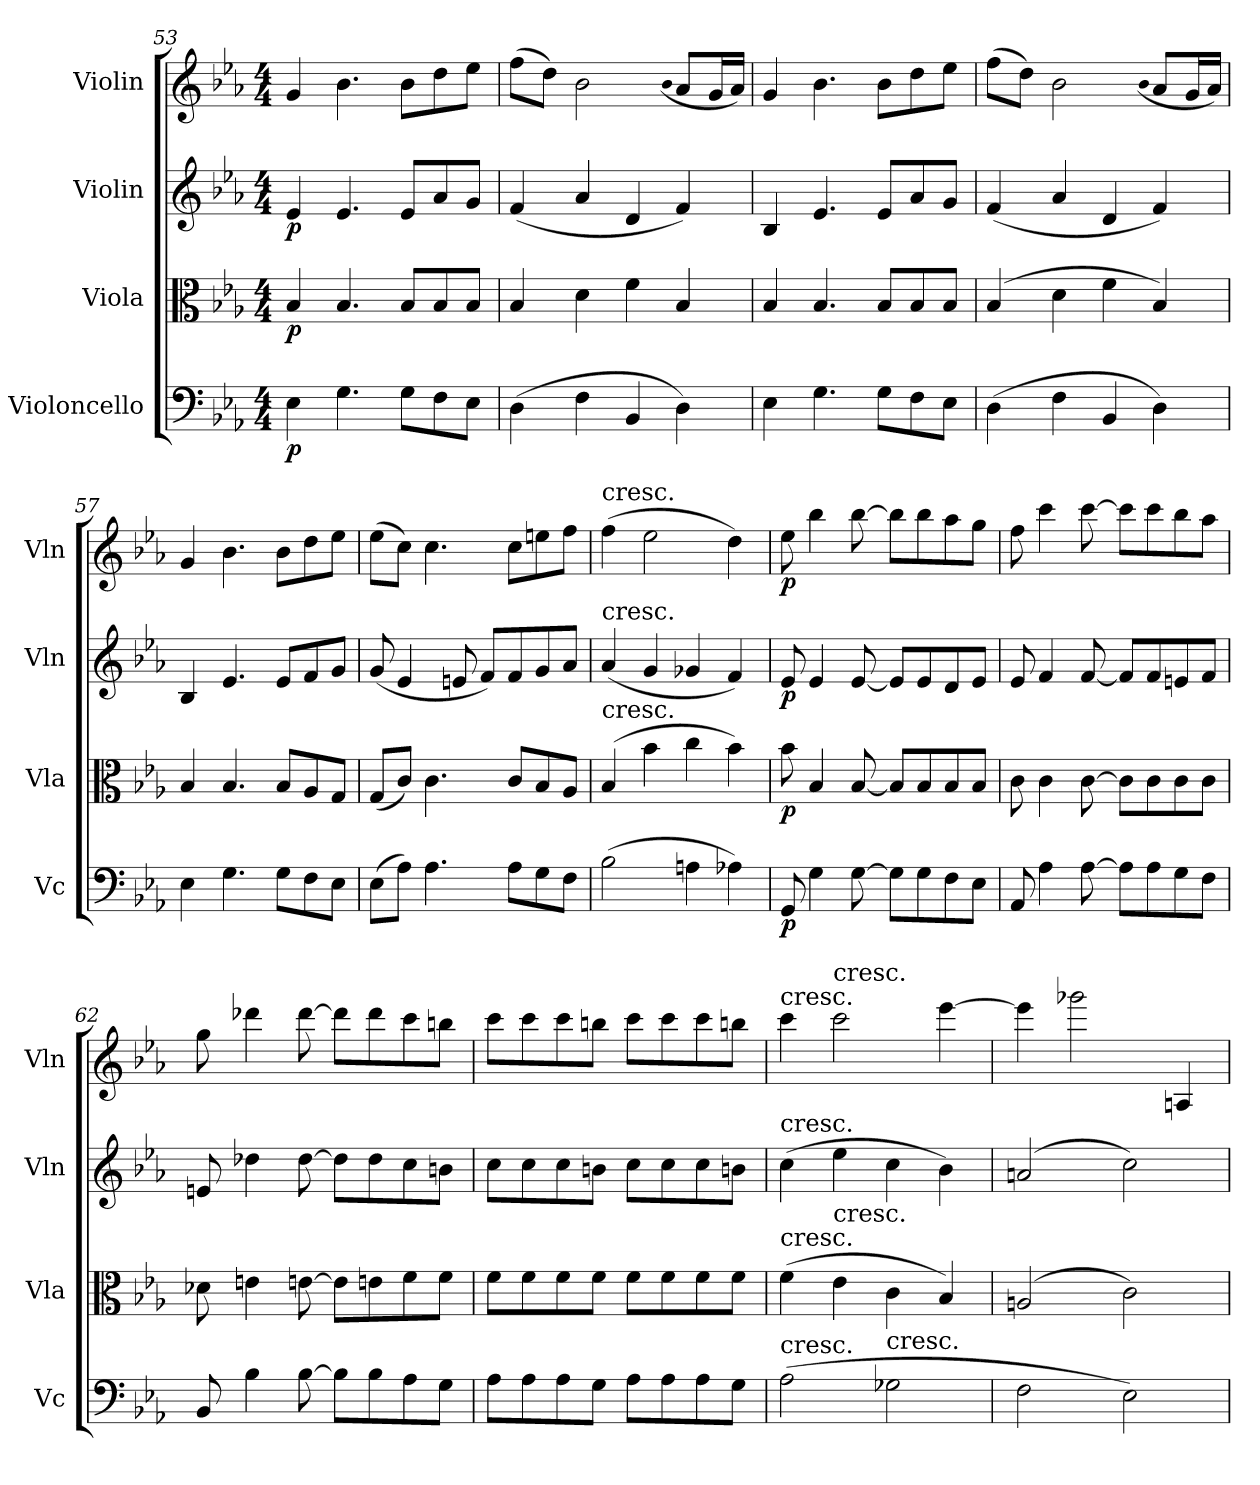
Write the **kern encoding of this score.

**kern	**dynam	**kern	**dynam	**kern	**dynam	**kern	**dynam
*part4	*part4	*part3	*part3	*part2	*part2	*part1	*part1
*staff4	*staff4	*staff3	*staff3	*staff2	*staff2	*staff1	*staff1
*I"Violoncello	*	*I"Viola	*	*I"Violin	*	*I"Violin	*
*I'Vc	*	*I'Vla	*	*I'Vln	*	*I'Vln	*
*clefF4	*	*clefC3	*	*clefG2	*	*clefG2	*
*k[b-e-a-]	*	*k[b-e-a-]	*	*k[b-e-a-]	*	*k[b-e-a-]	*
*c:	*	*c:	*	*c:	*	*c:	*
*M4/4	*	*M4/4	*	*M4/4	*	*M4/4	*
=53	=53	=53	=53	=53	=53	=53	=53
4E-\	p	4B-/	p	4e-/	p	4g/	.
4.G\	.	4.B-/	.	4.e-/	.	4.b-\	.
8G\L	.	8B-/L	.	8e-/L	.	8b-\L	.
8F\	.	8B-/	.	8a-/	.	8dd\	.
8E-\J	.	8B-/J	.	8g/J	.	8ee-\J	.
=54	=54	=54	=54	=54	=54	=54	=54
(4D\	.	4B-/	.	(4f/	.	(8ff\L	.
.	.	.	.	.	.	8dd\J)	.
4F\	.	4d\	.	4a-/	.	2b-\	.
4BB-/	.	4f\	.	4d/	.	.	.
.	.	.	.	.	.	(qb-	.
4D\)	.	4B-/	.	4f/)	.	8a-/L	.
.	.	.	.	.	.	16g/L	.
.	.	.	.	.	.	16a-/JJ)	.
=55	=55	=55	=55	=55	=55	=55	=55
4E-\	.	4B-/	.	4B-/	.	4g/	.
4.G\	.	4.B-/	.	4.e-/	.	4.b-\	.
8G\L	.	8B-/L	.	8e-/L	.	8b-\L	.
8F\	.	8B-/	.	8a-/	.	8dd\	.
8E-\J	.	8B-/J	.	8g/J	.	8ee-\J	.
=56	=56	=56	=56	=56	=56	=56	=56
(4D\	.	(4B-/	.	(4f/	.	(8ff\L	.
.	.	.	.	.	.	8dd\J)	.
4F\	.	4d\	.	4a-/	.	2b-\	.
4BB-/	.	4f\	.	4d/	.	.	.
.	.	.	.	.	.	(qb-	.
4D\)	.	4B-/)	.	4f/)	.	8a-/L	.
.	.	.	.	.	.	16g/L	.
.	.	.	.	.	.	16a-/JJ)	.
=57	=57	=57	=57	=57	=57	=57	=57
4E-\	.	4B-/	.	4B-/	.	4g/	.
4.G\	.	4.B-/	.	4.e-/	.	4.b-\	.
8G\L	.	8B-/L	.	8e-/L	.	8b-\L	.
8F\	.	8A-/	.	8f/	.	8dd\	.
8E-\J	.	8G/J	.	8g/J	.	8ee-\J	.
=58	=58	=58	=58	=58	=58	=58	=58
(8E-\L	.	(8G/L	.	(8g/	.	(8ee-\L	.
8A-\J)	.	8c/J)	.	4e-/	.	8cc\J)	.
4.A-\	.	4.c\	.	.	.	4.cc\	.
.	.	.	.	8en/	.	.	.
.	.	.	.	8f/L)	.	.	.
8A-\L	.	8c/L	.	8f/	.	8cc\L	.
8G\	.	8B-/	.	8g/	.	8een\	.
8F\J	.	8A-/J	.	8a-/J	.	8ff\J	.
=59	=59	=59	=59	=59	=59	=59	=59
!	!	!	!	!	!	!LO:TX:t=cresc.	!
!	!	!	!	!LO:TX:t=cresc.	!	!	!
!	!	!LO:TX:t=cresc.	!	!	!	!	!
(2B-\	.	(4B-/	.	(4a-/	.	(4ff\	.
.	.	4b-\	.	4g/	.	2ee-\	.
4An\	.	4cc\	.	4g-X/	.	.	.
4A-X\)	.	4b-\)	.	4f/)	.	4dd\)	.
=60	=60	=60	=60	=60	=60	=60	=60
8GG/	p	8b-\	p	8e-/	p	8ee-\	p
4G\	.	4B-/	.	4e-/	.	4bb-\	.
[8G\	.	[8B-/	.	[8e-/	.	[8bb-\	.
8G\L]	.	8B-/L]	.	8e-/L]	.	8bb-\L]	.
8G\	.	8B-/	.	8e-/	.	8bb-\	.
8F\	.	8B-/	.	8d/	.	8aa-\	.
8E-\J	.	8B-/J	.	8e-/J	.	8gg\J	.
=61	=61	=61	=61	=61	=61	=61	=61
8AA-/	.	8c\	.	8e-/	.	8ff\	.
4A-\	.	4c\	.	4f/	.	4ccc\	.
[8A-\	.	[8c\	.	[8f/	.	[8ccc\	.
8A-\L]	.	8c\L]	.	8f/L]	.	8ccc\L]	.
8A-\	.	8c\	.	8f/	.	8ccc\	.
8G\	.	8c\	.	8en/	.	8bb-\	.
8F\J	.	8c\J	.	8f/J	.	8aa-\J	.
=62	=62	=62	=62	=62	=62	=62	=62
8BB-/	.	8d-X\	.	8en/	.	8gg\	.
4B-\	.	4en\	.	4dd-X\	.	4ddd-X\	.
[8B-\	.	[8en\	.	[8dd-\	.	[8ddd-\	.
8B-\L]	.	8en\L]	.	8dd-\L]	.	8ddd-\L]	.
8B-\	.	8en\	.	8dd-\	.	8ddd-\	.
8A-\	.	8f\	.	8cc\	.	8ccc\	.
8G\J	.	8f\J	.	8bn\J	.	8bbn\J	.
=63	=63	=63	=63	=63	=63	=63	=63
8A-\L	.	8f\L	.	8cc\L	.	8ccc\L	.
8A-\	.	8f\	.	8cc\	.	8ccc\	.
8A-\	.	8f\	.	8cc\	.	8ccc\	.
8G\J	.	8f\J	.	8bn\J	.	8bbn\J	.
8A-\L	.	8f\L	.	8cc\L	.	8ccc\L	.
8A-\	.	8f\	.	8cc\	.	8ccc\	.
8A-\	.	8f\	.	8cc\	.	8ccc\	.
8G\J	.	8f\J	.	8bn\J	.	8bbn\J	.
=64	=64	=64	=64	=64	=64	=64	=64
!	!	!	!	!	!	!LO:TX:t=cresc.	!
!	!	!	!	!LO:TX:t=cresc.	!	!	!
!	!	!LO:TX:t=cresc.	!	!	!	!	!
!LO:TX:t=cresc.	!	!	!	!	!	!	!
(2A-\	.	(4f\	.	(4cc\	.	4ccc\	.
!	!	!	!	!	!	!LO:TX:t=cresc.	!
!	!	!LO:TX:t=cresc.	!	!	!	!	!
.	.	4e-\	.	4ee-\	.	2ccc\	.
!LO:TX:t=cresc.	!	!	!	!	!	!	!
2G-X\	.	4c\	.	4cc\	.	.	.
.	.	4B-/)	.	4b-\)	.	[4eee-\	.
=65	=65	=65	=65	=65	=65	=65	=65
2F\	.	(2An/	.	(2an/	.	4eee-\]	.
.	.	.	.	.	.	2ggg-X\	.
2E-\)	.	2c\)	.	2cc\)	.	.	.
.	.	.	.	.	.	4An/	.
=	=	=	=	=	=	=	=
*-	*-	*-	*-	*-	*-	*-	*-
